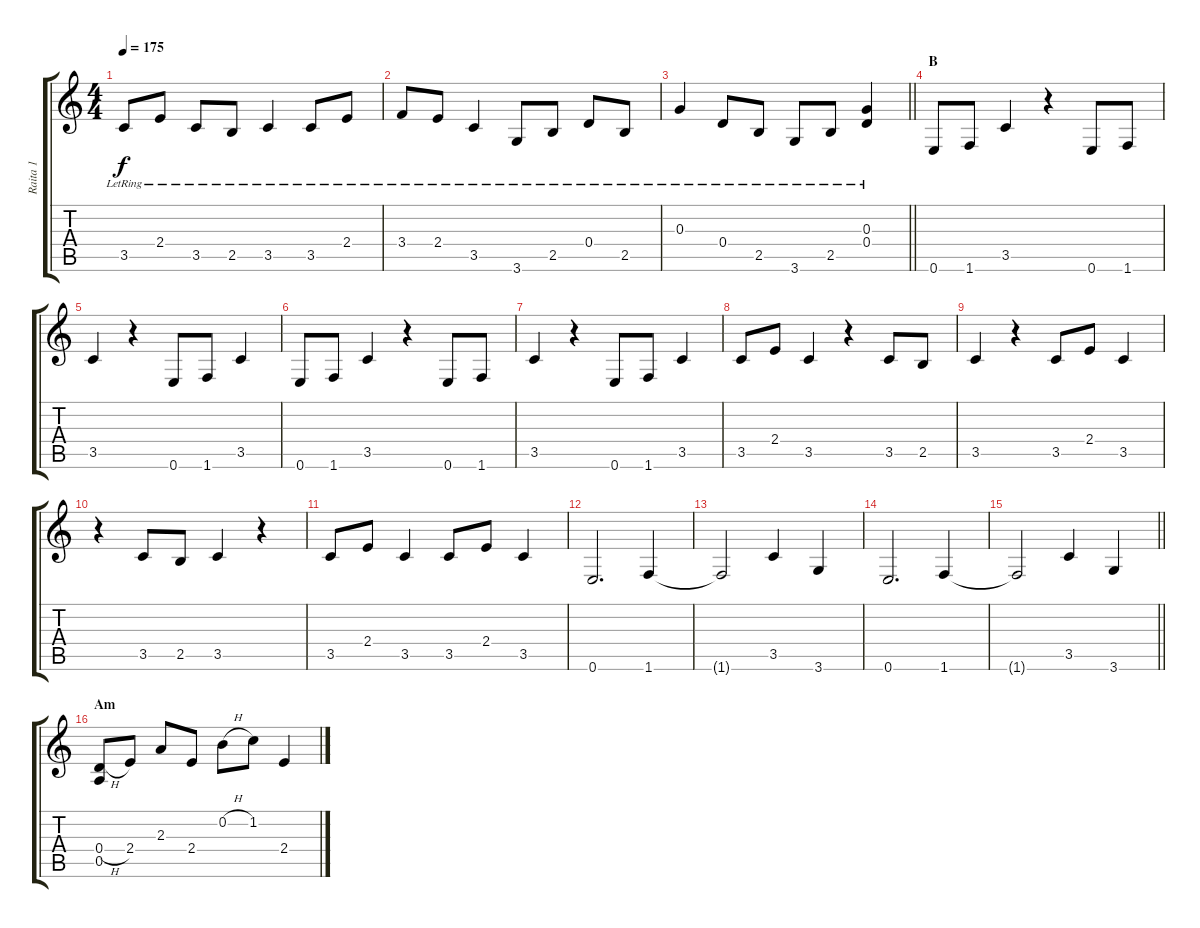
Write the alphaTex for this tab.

\track ("Raita 1" "Raita 1") {instrument electricguitarclean}
\staff {score tabs}
\tuning (E4 B3 G3 D3 A2 E2) {hide}
\ts (4 4)
\tempo 175
\clef g2
\ks c
3.5{lr}.8{dy f} 2.4{lr}.8 3.5{lr}.8 2.5{lr}.8 3.5{lr}.4 3.5{lr}.8 2.4{lr}.8 |
3.4{lr}.8 2.4{lr}.8 3.5{lr}.4 3.6{lr}.8 2.5{lr}.8 0.4{lr}.8 2.5{lr}.8 |
\barLineRight lightlight
0.3{lr}.4 0.4{lr}.8 2.5{lr}.8 3.6{lr}.8 2.5{lr}.8 (0.3{lr} 0.4{lr}).4 |
\section ("" "B")
0.6.8{instrument overdrivenguitar} 1.6.8 3.5.4 r.4 0.6.8 1.6.8 |
3.5.4 r.4 0.6.8 1.6.8 3.5.4 |
0.6.8 1.6.8 3.5.4 r.4 0.6.8 1.6.8 |
3.5.4 r.4 0.6.8 1.6.8 3.5.4 |
3.5.8 2.4.8 3.5.4 r.4 3.5.8 2.5.8 |
3.5.4 r.4 3.5.8 2.4.8 3.5.4 |
r.4 3.5.8 2.5.8 3.5.4 r.4 |
3.5.8 2.4.8 3.5.4 3.5.8 2.4.8 3.5.4 |
0.6.2{d} 1.6.4 |
1.6{t}.2 3.5.4 3.6.4 |
0.6.2{d} 1.6.4 |
\barLineRight lightlight
1.6{t}.2 3.5.4 3.6.4 |
\section ("" "Am")
(0.4{h} 0.5).8 2.4.8 2.3.8 2.4.8 0.2{h}.8 1.2.8 2.4.4
